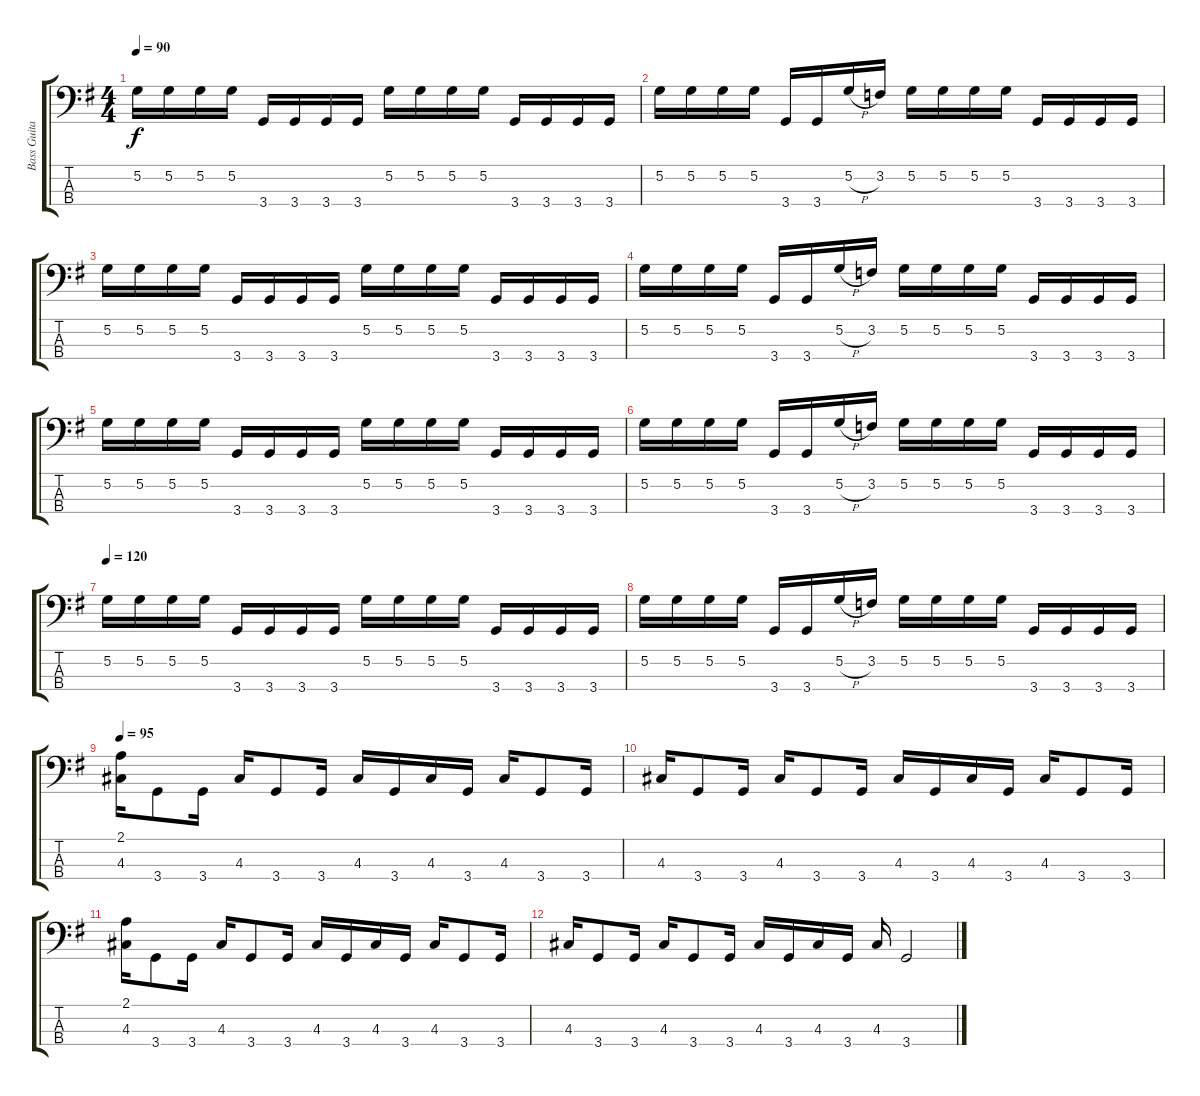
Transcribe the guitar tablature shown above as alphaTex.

\track ("Bass Guitar" "Bass Guita") {instrument electricbassfinger}
\staff {score tabs}
\tuning (G2 D2 A1 E1) {hide}
\ts (4 4)
\tempo 90
\clef f4
\ks g
5.2.16{dy f} 5.2.16 5.2.16 5.2.16 3.4.16 3.4.16 3.4.16 3.4.16 5.2.16 5.2.16 5.2.16 5.2.16 3.4.16 3.4.16 3.4.16 3.4.16 |
5.2.16 5.2.16 5.2.16 5.2.16 3.4.16 3.4.16 5.2{h}.16 3.2.16 5.2.16 5.2.16 5.2.16 5.2.16 3.4.16 3.4.16 3.4.16 3.4.16 |
5.2.16 5.2.16 5.2.16 5.2.16 3.4.16 3.4.16 3.4.16 3.4.16 5.2.16 5.2.16 5.2.16 5.2.16 3.4.16 3.4.16 3.4.16 3.4.16 |
5.2.16 5.2.16 5.2.16 5.2.16 3.4.16 3.4.16 5.2{h}.16 3.2.16 5.2.16 5.2.16 5.2.16 5.2.16 3.4.16 3.4.16 3.4.16 3.4.16 |
5.2.16 5.2.16 5.2.16 5.2.16 3.4.16 3.4.16 3.4.16 3.4.16 5.2.16 5.2.16 5.2.16 5.2.16 3.4.16 3.4.16 3.4.16 3.4.16 |
5.2.16 5.2.16 5.2.16 5.2.16 3.4.16 3.4.16 5.2{h}.16 3.2.16 5.2.16 5.2.16 5.2.16 5.2.16 3.4.16 3.4.16 3.4.16 3.4.16 |
\tempo 120
5.2.16 5.2.16 5.2.16 5.2.16 3.4.16 3.4.16 3.4.16 3.4.16 5.2.16 5.2.16 5.2.16 5.2.16 3.4.16 3.4.16 3.4.16 3.4.16 |
5.2.16 5.2.16 5.2.16 5.2.16 3.4.16 3.4.16 5.2{h}.16 3.2.16 5.2.16 5.2.16 5.2.16 5.2.16 3.4.16 3.4.16 3.4.16 3.4.16 |
\tempo 95
(2.1 4.3).16 3.4.8 3.4.16 4.3.16 3.4.8 3.4.16 4.3.16 3.4.16 4.3.16 3.4.16 4.3.16 3.4.8 3.4.16 |
4.3.16 3.4.8 3.4.16 4.3.16 3.4.8 3.4.16 4.3.16 3.4.16 4.3.16 3.4.16 4.3.16 3.4.8 3.4.16 |
(2.1 4.3).16 3.4.8 3.4.16 4.3.16 3.4.8 3.4.16 4.3.16 3.4.16 4.3.16 3.4.16 4.3.16 3.4.8 3.4.16 |
4.3.16 3.4.8 3.4.16 4.3.16 3.4.8 3.4.16 4.3.16 3.4.16 4.3.16 3.4.16 4.3.16 3.4.2
